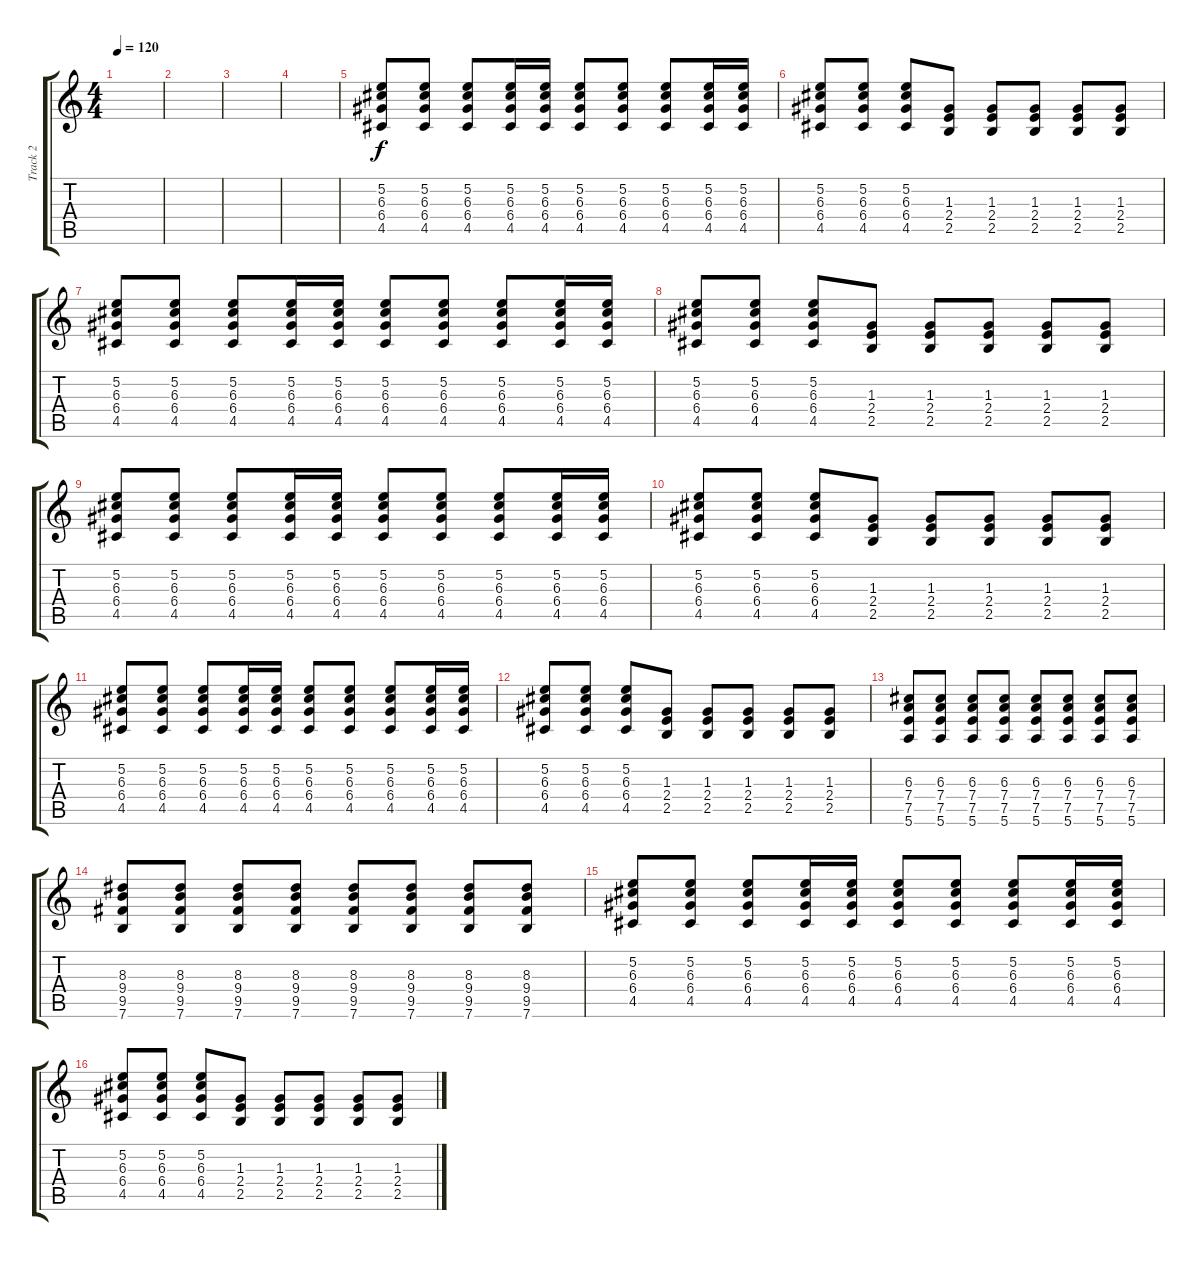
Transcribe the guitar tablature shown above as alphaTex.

\track ("Track 2" "Track 2") {instrument distortionguitar}
\staff {score tabs}
\tuning (E4 B3 G3 D3 A2 E2) {hide}
\ts (4 4)
\tempo 120
\clef g2
\ks c
|
|
|
|
(5.2 6.3 6.4 4.5).8 (5.2 6.3 6.4 4.5).8 (5.2 6.3 6.4 4.5).8 (5.2 6.3 6.4 4.5).16 (5.2 6.3 6.4 4.5).16 (5.2 6.3 6.4 4.5).8 (5.2 6.3 6.4 4.5).8 (5.2 6.3 6.4 4.5).8 (5.2 6.3 6.4 4.5).16 (5.2 6.3 6.4 4.5).16 |
(5.2 6.3 6.4 4.5).8 (5.2 6.3 6.4 4.5).8 (5.2 6.3 6.4 4.5).8 (1.3 2.4 2.5).8 (1.3 2.4 2.5).8 (1.3 2.4 2.5).8 (1.3 2.4 2.5).8 (1.3 2.4 2.5).8 |
(5.2 6.3 6.4 4.5).8 (5.2 6.3 6.4 4.5).8 (5.2 6.3 6.4 4.5).8 (5.2 6.3 6.4 4.5).16 (5.2 6.3 6.4 4.5).16 (5.2 6.3 6.4 4.5).8 (5.2 6.3 6.4 4.5).8 (5.2 6.3 6.4 4.5).8 (5.2 6.3 6.4 4.5).16 (5.2 6.3 6.4 4.5).16 |
(5.2 6.3 6.4 4.5).8 (5.2 6.3 6.4 4.5).8 (5.2 6.3 6.4 4.5).8 (1.3 2.4 2.5).8 (1.3 2.4 2.5).8 (1.3 2.4 2.5).8 (1.3 2.4 2.5).8 (1.3 2.4 2.5).8 |
(5.2 6.3 6.4 4.5).8 (5.2 6.3 6.4 4.5).8 (5.2 6.3 6.4 4.5).8 (5.2 6.3 6.4 4.5).16 (5.2 6.3 6.4 4.5).16 (5.2 6.3 6.4 4.5).8 (5.2 6.3 6.4 4.5).8 (5.2 6.3 6.4 4.5).8 (5.2 6.3 6.4 4.5).16 (5.2 6.3 6.4 4.5).16 |
(5.2 6.3 6.4 4.5).8 (5.2 6.3 6.4 4.5).8 (5.2 6.3 6.4 4.5).8 (1.3 2.4 2.5).8 (1.3 2.4 2.5).8 (1.3 2.4 2.5).8 (1.3 2.4 2.5).8 (1.3 2.4 2.5).8 |
(5.2 6.3 6.4 4.5).8 (5.2 6.3 6.4 4.5).8 (5.2 6.3 6.4 4.5).8 (5.2 6.3 6.4 4.5).16 (5.2 6.3 6.4 4.5).16 (5.2 6.3 6.4 4.5).8 (5.2 6.3 6.4 4.5).8 (5.2 6.3 6.4 4.5).8 (5.2 6.3 6.4 4.5).16 (5.2 6.3 6.4 4.5).16 |
(5.2 6.3 6.4 4.5).8 (5.2 6.3 6.4 4.5).8 (5.2 6.3 6.4 4.5).8 (1.3 2.4 2.5).8 (1.3 2.4 2.5).8 (1.3 2.4 2.5).8 (1.3 2.4 2.5).8 (1.3 2.4 2.5).8 |
(6.3 7.4 7.5 5.6).8 (6.3 7.4 7.5 5.6).8 (6.3 7.4 7.5 5.6).8 (6.3 7.4 7.5 5.6).8 (6.3 7.4 7.5 5.6).8 (6.3 7.4 7.5 5.6).8 (6.3 7.4 7.5 5.6).8 (6.3 7.4 7.5 5.6).8 |
(8.3 9.4 9.5 7.6).8 (8.3 9.4 9.5 7.6).8 (8.3 9.4 9.5 7.6).8 (8.3 9.4 9.5 7.6).8 (8.3 9.4 9.5 7.6).8 (8.3 9.4 9.5 7.6).8 (8.3 9.4 9.5 7.6).8 (8.3 9.4 9.5 7.6).8 |
(5.2 6.3 6.4 4.5).8 (5.2 6.3 6.4 4.5).8 (5.2 6.3 6.4 4.5).8 (5.2 6.3 6.4 4.5).16 (5.2 6.3 6.4 4.5).16 (5.2 6.3 6.4 4.5).8 (5.2 6.3 6.4 4.5).8 (5.2 6.3 6.4 4.5).8 (5.2 6.3 6.4 4.5).16 (5.2 6.3 6.4 4.5).16 |
(5.2 6.3 6.4 4.5).8 (5.2 6.3 6.4 4.5).8 (5.2 6.3 6.4 4.5).8 (1.3 2.4 2.5).8 (1.3 2.4 2.5).8 (1.3 2.4 2.5).8 (1.3 2.4 2.5).8 (1.3 2.4 2.5).8
